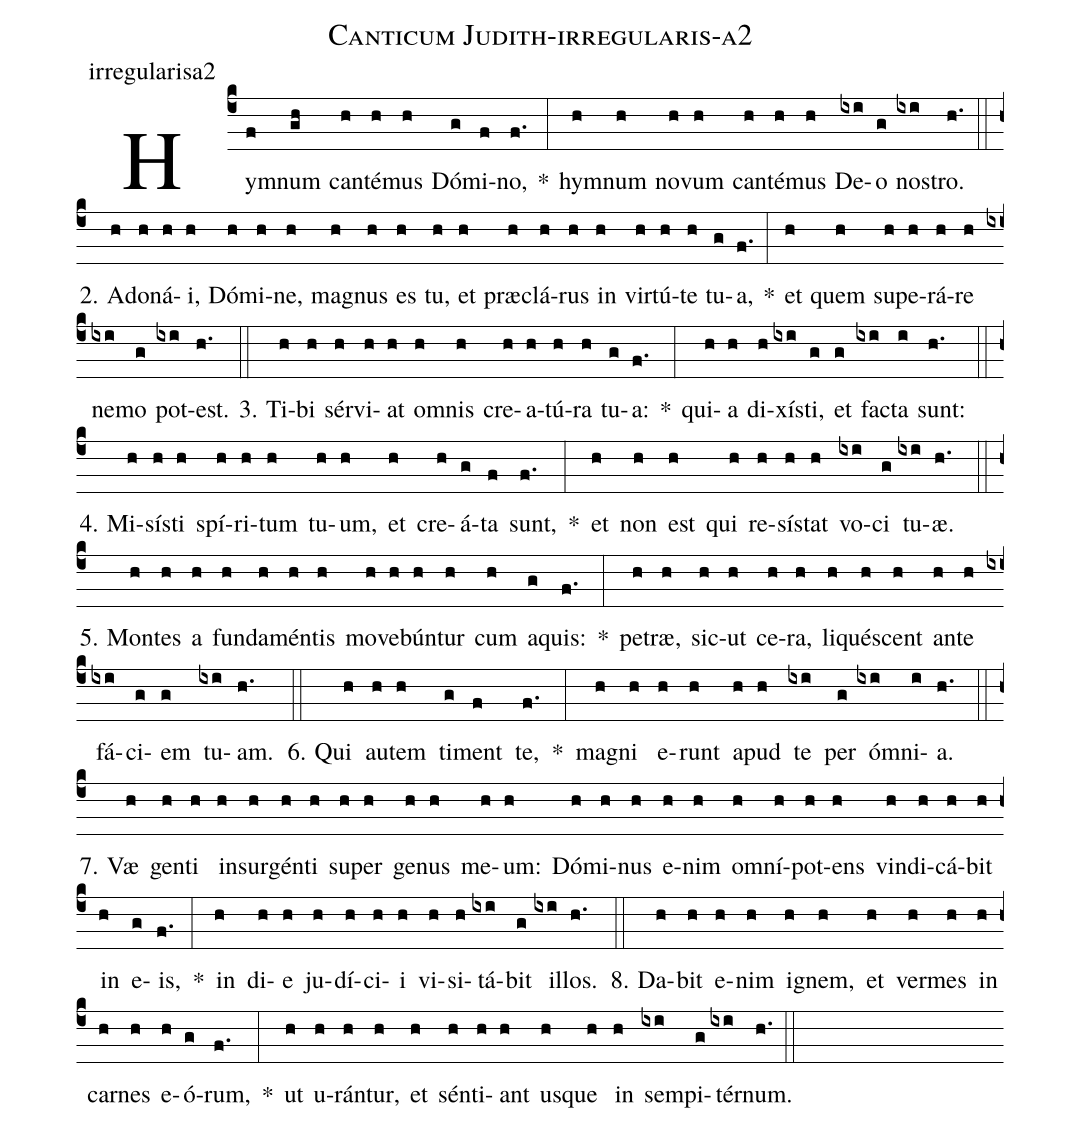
name: Canticum Judith-irregularis-a2;
annotation: irregularisa2;
%%
(c4)Hym(f)num(gh) can(h)té(h)mus(h) Dó(g)mi(f)no,(f.) *(:) hym(h)num(h) no(h)vum(h) can(h)té(h)mus(h) De(ixi)o(g) nos(ixi)tro.(h.) (::)
2. A(h)do(h)ná(h)i,(h) Dó(h)mi(h)ne,(h) ma(h)gnus(h) es(h) tu,(h) et(h) præ(h)clá(h)rus(h) in(h) vir(h)tú(h)te(h) tu(g)a,(f.) *(:) et(h) quem(h) su(h)pe(h)rá(h)re(h) ne(ixi)mo(g) pot(ixi)est.(h.) (::)
3. Ti(h)bi(h) sér(h)vi(h)at(h) om(h)nis(h) cre(h)a(h)tú(h)ra(h) tu(g)a:(f.) *(:) qui(h)a(h) di(h)xís(ixi)ti,(g) et(g) fac(ixi)ta(i) sunt:(h.) (::)
4. Mi(h)sís(h)ti(h) spí(h)ri(h)tum(h) tu(h)um,(h) et(h) cre(h)á(g)ta(f) sunt,(f.) *(:) et(h) non(h) est(h) qui(h) re(h)sís(h)tat(h) vo(ixi)ci(g) tu(ixi)æ.(h.) (::)
5. Mon(h)tes(h) a(h) fun(h)da(h)mén(h)tis(h) mo(h)ve(h)bún(h)tur(h) cum(h) a(g)quis:(f.) *(:) pe(h)træ,(h) sic(h)ut(h) ce(h)ra,(h) li(h)qué(h)scent(h) an(h)te(h) fá(ixi)ci(g)em(g) tu(ixi)am.(h.) (::)
6. Qui(h) au(h)tem(h) ti(g)ment(f) te,(f.) *(:) ma(h)gni(h) e(h)runt(h) a(h)pud(h) te(ixi) per(g) óm(ixi)ni(i)a.(h.) (::)
7. Væ(h) gen(h)ti(h) in(h)sur(h)gén(h)ti(h) su(h)per(h) ge(h)nus(h) me(h)um:(h) Dó(h)mi(h)nus(h) e(h)nim(h) om(h)ní(h)pot(h)ens(h) vin(h)di(h)cá(h)bit(h) in(h) e(g)is,(f.) *(:) in(h) di(h)e(h) ju(h)dí(h)ci(h)i(h) vi(h)si(h)tá(ixi)bit(g) il(ixi)los.(h.) (::)
8. Da(h)bit(h) e(h)nim(h) i(h)gnem,(h) et(h) ver(h)mes(h) in(h) car(h)nes(h) e(h)ó(g)rum,(f.) *(:) ut(h) u(h)rán(h)tur,(h) et(h) sén(h)ti(h)ant(h) us(h)que(h) in(h) sem(ixi)pi(g)tér(ixi)num.(h.) (::)
